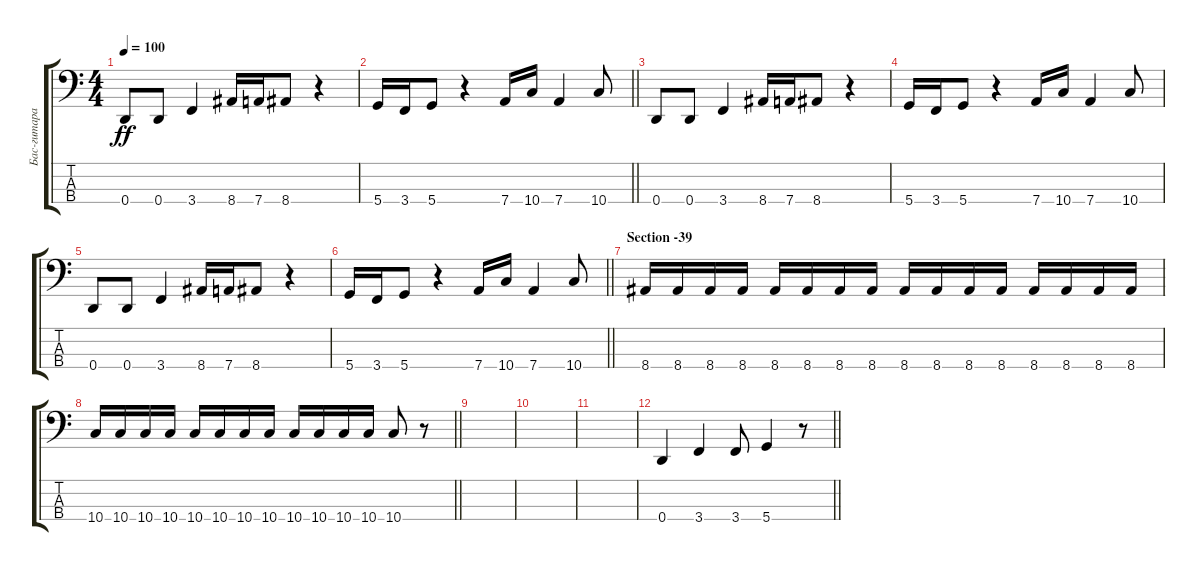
\track ("Бас-гитара" "Бас-гитара") {instrument electricbassfinger}
\staff {score tabs}
\tuning (G2 D2 A1 D1) {hide}
\ts (4 4)
\tempo 100
\clef f4
\ks c
0.4.8{dy ff} 0.4.8 3.4.4 8.4.16 7.4.16 8.4.8 r.4 |
\barLineRight lightlight
5.4.16 3.4.16 5.4.8 r.4 7.4.16 10.4.16 7.4.4 10.4.8 |
0.4.8 0.4.8 3.4.4 8.4.16 7.4.16 8.4.8 r.4 |
5.4.16 3.4.16 5.4.8 r.4 7.4.16 10.4.16 7.4.4 10.4.8 |
0.4.8 0.4.8 3.4.4 8.4.16 7.4.16 8.4.8 r.4 |
\barLineRight lightlight
5.4.16 3.4.16 5.4.8 r.4 7.4.16 10.4.16 7.4.4 10.4.8 |
\section ("" "Section -39")
8.4.16 8.4.16 8.4.16 8.4.16 8.4.16 8.4.16 8.4.16 8.4.16 8.4.16 8.4.16 8.4.16 8.4.16 8.4.16 8.4.16 8.4.16 8.4.16 |
\barLineRight lightlight
10.4.16 10.4.16 10.4.16 10.4.16 10.4.16 10.4.16 10.4.16 10.4.16 10.4.16 10.4.16 10.4.16 10.4.16 10.4.8 r.8 |
|
|
|
\barLineRight lightlight
0.4.4 3.4.4 3.4.8 5.4.4 r.8
